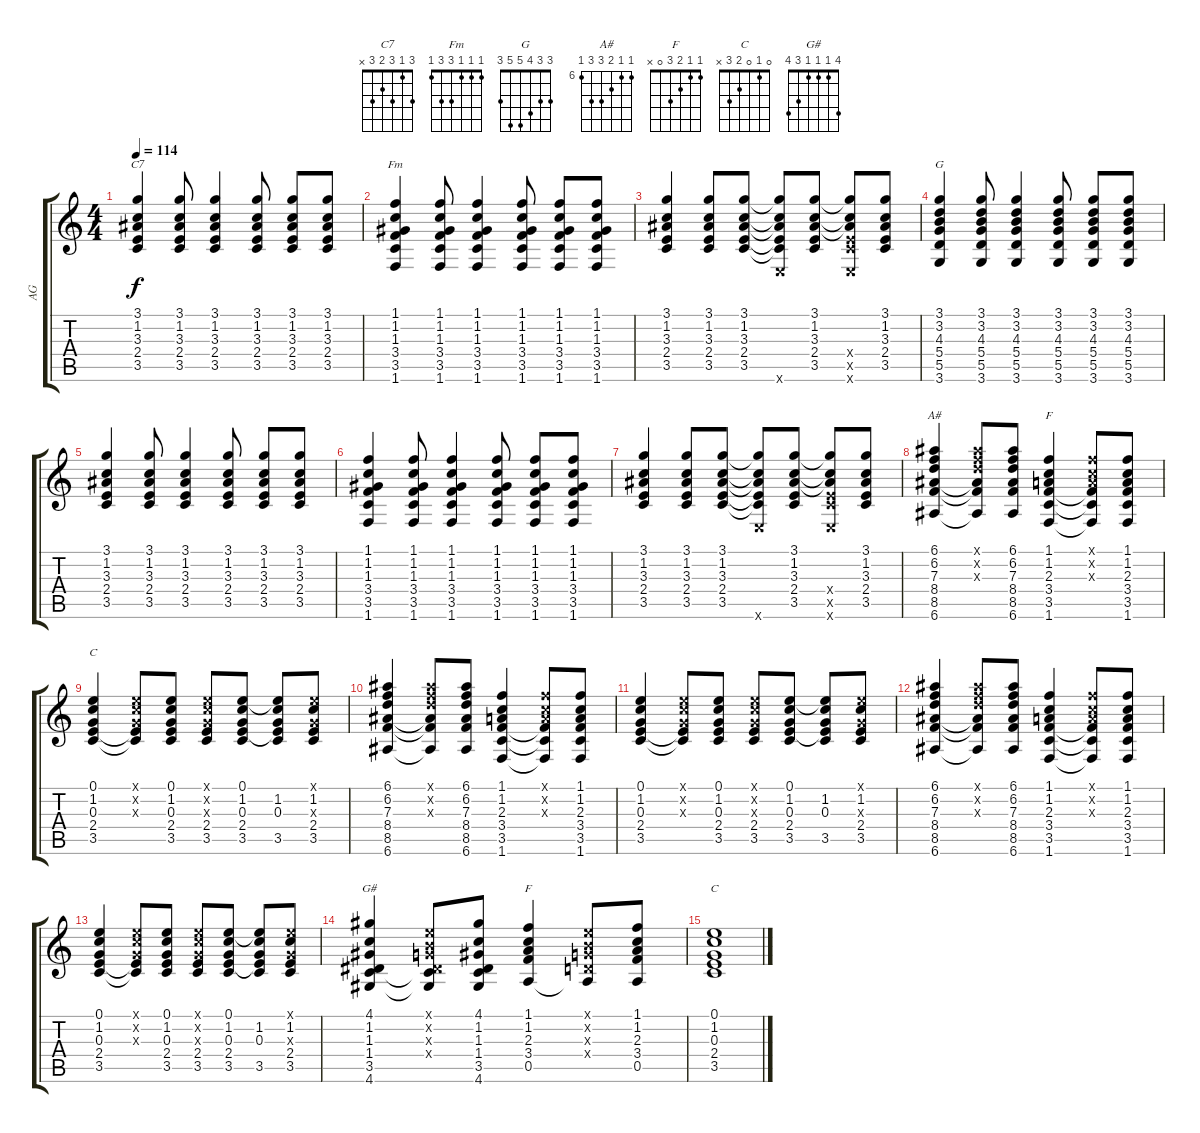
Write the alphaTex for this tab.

\track ("AG" "AG") {instrument acousticguitarnylon}
\staff {score tabs}
\tuning (E4 B3 G3 D3 A2 E2) {hide}
\chord ("C7" 3 1 3 2 3 x)
\chord ("Fm" 1 1 1 3 3 1)
\chord ("G" 3 3 4 5 5 3)
\chord ("A#" 6 6 7 8 8 6) {firstfret 6}
\chord ("F" 1 1 2 3 0 1)
\chord ("C" 3 1 0 2 3 x)
\chord ("G#" 4 1 1 1 3 4)
\chord ("F" 1 1 2 3 0 x)
\chord ("C" 0 1 0 2 3 x)
\ts (4 4)
\tempo 114
\clef g2
\ks c
(3.1 1.2 3.3 2.4 3.5).4{ch "C7" dy f} (3.1 1.2 3.3 2.4 3.5).8 (3.1 1.2 3.3 2.4 3.5).4 (3.1 1.2 3.3 2.4 3.5).8 (3.1 1.2 3.3 2.4 3.5).8 (3.1 1.2 3.3 2.4 3.5).8 |
(1.1 1.2 1.3 3.4 3.5 1.6).4{ch "Fm"} (1.1 1.2 1.3 3.4 3.5 1.6).8 (1.1 1.2 1.3 3.4 3.5 1.6).4 (1.1 1.2 1.3 3.4 3.5 1.6).8 (1.1 1.2 1.3 3.4 3.5 1.6).8 (1.1 1.2 1.3 3.4 3.5 1.6).8 |
(3.1 1.2 3.3 2.4 3.5).4 (3.1 1.2 3.3 2.4 3.5).8 (3.1 1.2 3.3 2.4 3.5).8 (3.1{t} 1.2{t} 3.3{t} 2.4{t} 3.5{t} 0.6{x}).8 (3.1 1.2 3.3 2.4 3.5).8 (3.1{t} 1.2{t} 3.3{t} 2.4{x} 3.5{x} 0.6{x}).8 (3.1 1.2 3.3 2.4 3.5).8 |
(3.1 3.2 4.3 5.4 5.5 3.6).4{ch "G"} (3.1 3.2 4.3 5.4 5.5 3.6).8 (3.1 3.2 4.3 5.4 5.5 3.6).4 (3.1 3.2 4.3 5.4 5.5 3.6).8 (3.1 3.2 4.3 5.4 5.5 3.6).8 (3.1 3.2 4.3 5.4 5.5 3.6).8 |
(3.1 1.2 3.3 2.4 3.5).4 (3.1 1.2 3.3 2.4 3.5).8 (3.1 1.2 3.3 2.4 3.5).4 (3.1 1.2 3.3 2.4 3.5).8 (3.1 1.2 3.3 2.4 3.5).8 (3.1 1.2 3.3 2.4 3.5).8 |
(1.1 1.2 1.3 3.4 3.5 1.6).4 (1.1 1.2 1.3 3.4 3.5 1.6).8 (1.1 1.2 1.3 3.4 3.5 1.6).4 (1.1 1.2 1.3 3.4 3.5 1.6).8 (1.1 1.2 1.3 3.4 3.5 1.6).8 (1.1 1.2 1.3 3.4 3.5 1.6).8 |
(3.1 1.2 3.3 2.4 3.5).4 (3.1 1.2 3.3 2.4 3.5).8 (3.1 1.2 3.3 2.4 3.5).8 (3.1{t} 1.2{t} 3.3{t} 2.4{t} 3.5{t} 0.6{x}).8 (3.1 1.2 3.3 2.4 3.5).8 (3.1{t} 1.2{t} 3.3{t} 2.4{x} 3.5{x} 0.6{x}).8 (3.1 1.2 3.3 2.4 3.5).8 |
(6.1 6.2 7.3 8.4 8.5 6.6).4{ch "A#"} (6.1{x} 6.2{x} 7.3{x} 8.4{t} 8.5{t} 6.6{t}).8 (6.1 6.2 7.3 8.4 8.5 6.6).8 (1.1 1.2 2.3 3.4 3.5 1.6).4{ch "F"} (1.1{x} 1.2{x} 2.3{x} 3.4{t} 3.5{t} 1.6{t}).8 (1.1 1.2 2.3 3.4 3.5 1.6).8 |
(0.1 1.2 0.3 2.4 3.5).4{ch "C"} (0.1{x} 1.2{x} 0.3{x} 2.4{t} 3.5{t}).8 (0.1 1.2 0.3 2.4 3.5).8 (0.1{x} 1.2{x} 0.3{x} 2.4 3.5).8 (0.1 1.2 0.3 2.4 3.5).8 (0.1{t} 1.2 0.3 2.4{t} 3.5).8 (0.1{x} 1.2 0.3{x} 2.4 3.5).8 |
(6.1 6.2 7.3 8.4 8.5 6.6).4 (6.1{x} 6.2{x} 7.3{x} 8.4{t} 8.5{t} 6.6{t}).8 (6.1 6.2 7.3 8.4 8.5 6.6).8 (1.1 1.2 2.3 3.4 3.5 1.6).4 (1.1{x} 1.2{x} 2.3{x} 3.4{t} 3.5{t} 1.6{t}).8 (1.1 1.2 2.3 3.4 3.5 1.6).8 |
(0.1 1.2 0.3 2.4 3.5).4 (0.1{x} 1.2{x} 0.3{x} 2.4{t} 3.5{t}).8 (0.1 1.2 0.3 2.4 3.5).8 (0.1{x} 1.2{x} 0.3{x} 2.4 3.5).8 (0.1 1.2 0.3 2.4 3.5).8 (0.1{t} 1.2 0.3 2.4{t} 3.5).8 (0.1{x} 1.2 0.3{x} 2.4 3.5).8 |
(6.1 6.2 7.3 8.4 8.5 6.6).4 (6.1{x} 6.2{x} 7.3{x} 8.4{t} 8.5{t} 6.6{t}).8 (6.1 6.2 7.3 8.4 8.5 6.6).8 (1.1 1.2 2.3 3.4 3.5 1.6).4 (1.1{x} 1.2{x} 2.3{x} 3.4{t} 3.5{t} 1.6{t}).8 (1.1 1.2 2.3 3.4 3.5 1.6).8 |
(0.1 1.2 0.3 2.4 3.5).4 (0.1{x} 1.2{x} 0.3{x} 2.4{t} 3.5{t}).8 (0.1 1.2 0.3 2.4 3.5).8 (0.1{x} 1.2{x} 0.3{x} 2.4 3.5).8 (0.1 1.2 0.3 2.4 3.5).8 (0.1{t} 1.2 0.3 2.4{t} 3.5).8 (0.1{x} 1.2 0.3{x} 2.4 3.5).8 |
(4.1 1.2 1.3 1.4 3.5 4.6).4{ch "G#"} (0.1{x} 0.2{x} 0.3{x} 1.4{x} 3.5{t} 4.6{t}).8 (4.1 1.2 1.3 1.4 3.5 4.6).8 (1.1 1.2 2.3 3.4 0.5).4{ch "F"} (0.1{x} 0.2{x} 0.3{x} 0.4{x} 0.5{t}).8 (1.1 1.2 2.3 3.4 0.5).8 |
(0.1 1.2 0.3 2.4 3.5).1{ch "C"}
